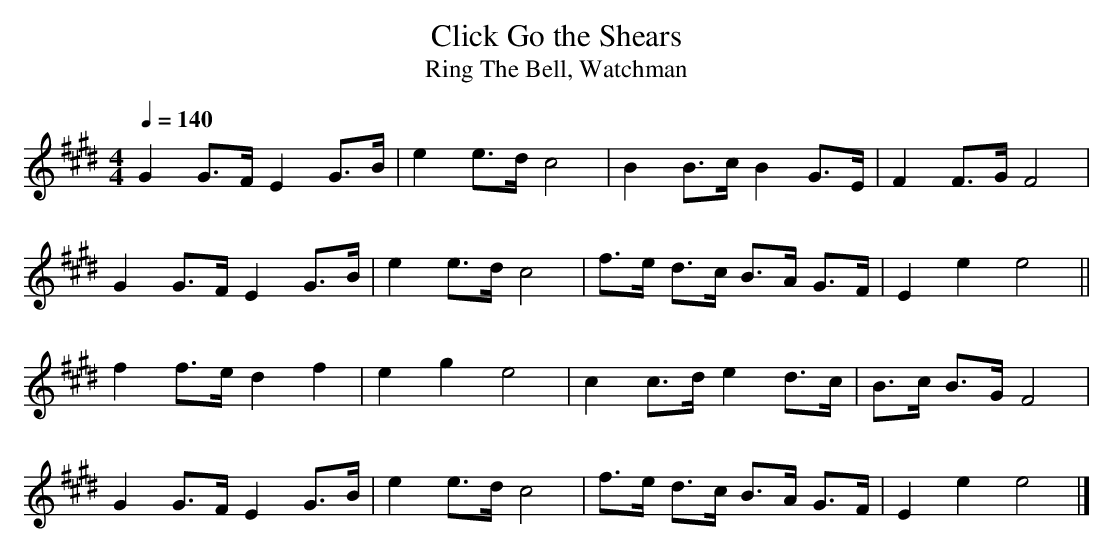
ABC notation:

X:1
T:Click Go the Shears
T:Ring The Bell, Watchman
M:4/4
L:1/8
Q:1/4=140
K:Emaj
G2 G>F E2 G>B | e2 e>d c4 | B2 B>c B2 G>E | F2 F>G F4 |
G2 G>F E2 G>B | e2 e>d c4 | f>e d>c B>A G>F | E2 e2 e4 ||
f2 f>e d2 f2 | e2 g2 e4 | c2 c>d e2 d>c | B>c B>G F4 |
G2 G>F E2 G>B | e2 e>d c4 | f>e d>c B>A G>F | E2 e2 e4 |]
